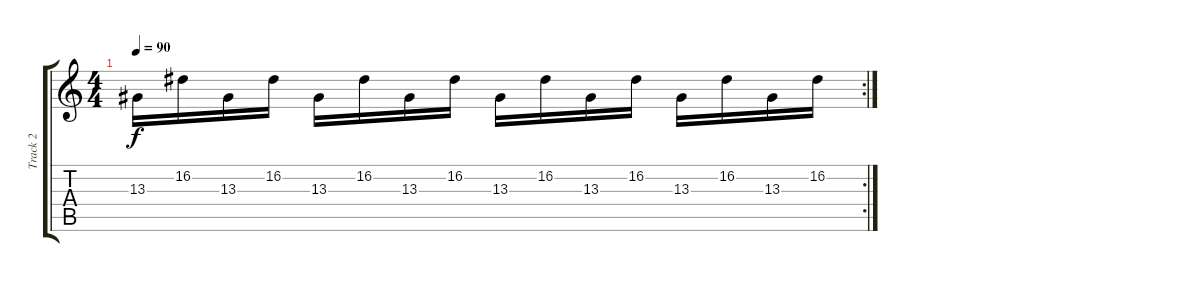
\track ("Track 2" "Track 2") {instrument brightacousticpiano}
\staff {score tabs}
\tuning (E4 B3 G3 D3 A2 E2) {hide}
\rc 2
\ts (4 4)
\tempo 90
\clef g2
\ks c
13.3.16{dy f} 16.2.16 13.3.16 16.2.16 13.3.16 16.2.16 13.3.16 16.2.16 13.3.16 16.2.16 13.3.16 16.2.16 13.3.16 16.2.16 13.3.16 16.2.16
